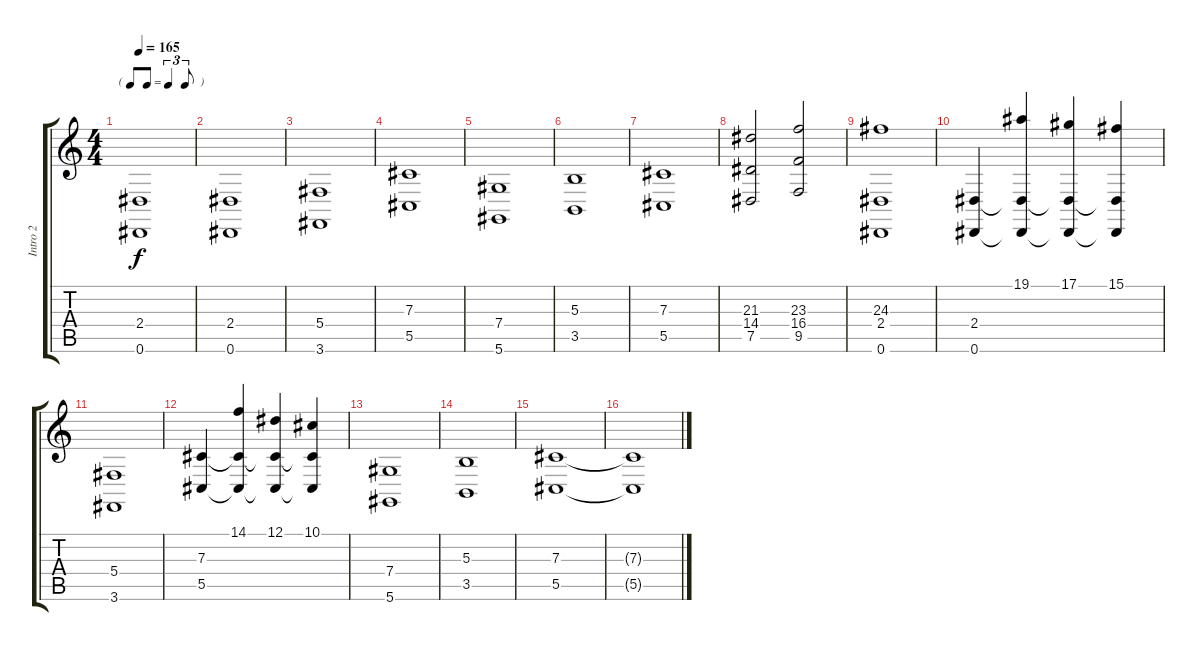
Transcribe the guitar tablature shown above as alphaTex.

\track ("Intro 2" "Intro 2") {instrument stringensemble1}
\staff {score tabs}
\tuning (Eb4 Bb3 Gb3 Db3 Ab2 Eb2) {hide}
\ts (4 4)
\tf triplet8th
\tempo 165
\tempo 120
\tempo 165
\clef g2
\ks c
(2.4 0.6).1{dy f instrument stringensemble1} |
(2.4 0.6).1 |
(5.4 3.6).1 |
(7.3 5.5).1 |
(7.4 5.6).1 |
(5.3 3.5).1 |
(7.3 5.5).1 |
(21.3 14.4 7.5).2 (23.3 16.4 9.5).2 |
(24.3 2.4 0.6).1 |
(2.4 0.6).4 (19.1 2.4{t} 0.6{t}).4 (17.1 2.4{t} 0.6{t}).4 (15.1 2.4{t} 0.6{t}).4 |
(5.4 3.6).1 |
(7.3 5.5).4 (14.1 7.3{t} 5.5{t}).4 (12.1 7.3{t} 5.5{t}).4 (10.1 7.3{t} 5.5{t}).4 |
(7.4 5.6).1 |
(5.3 3.5).1 |
(7.3 5.5).1 |
(7.3{t} 5.5{t}).1
